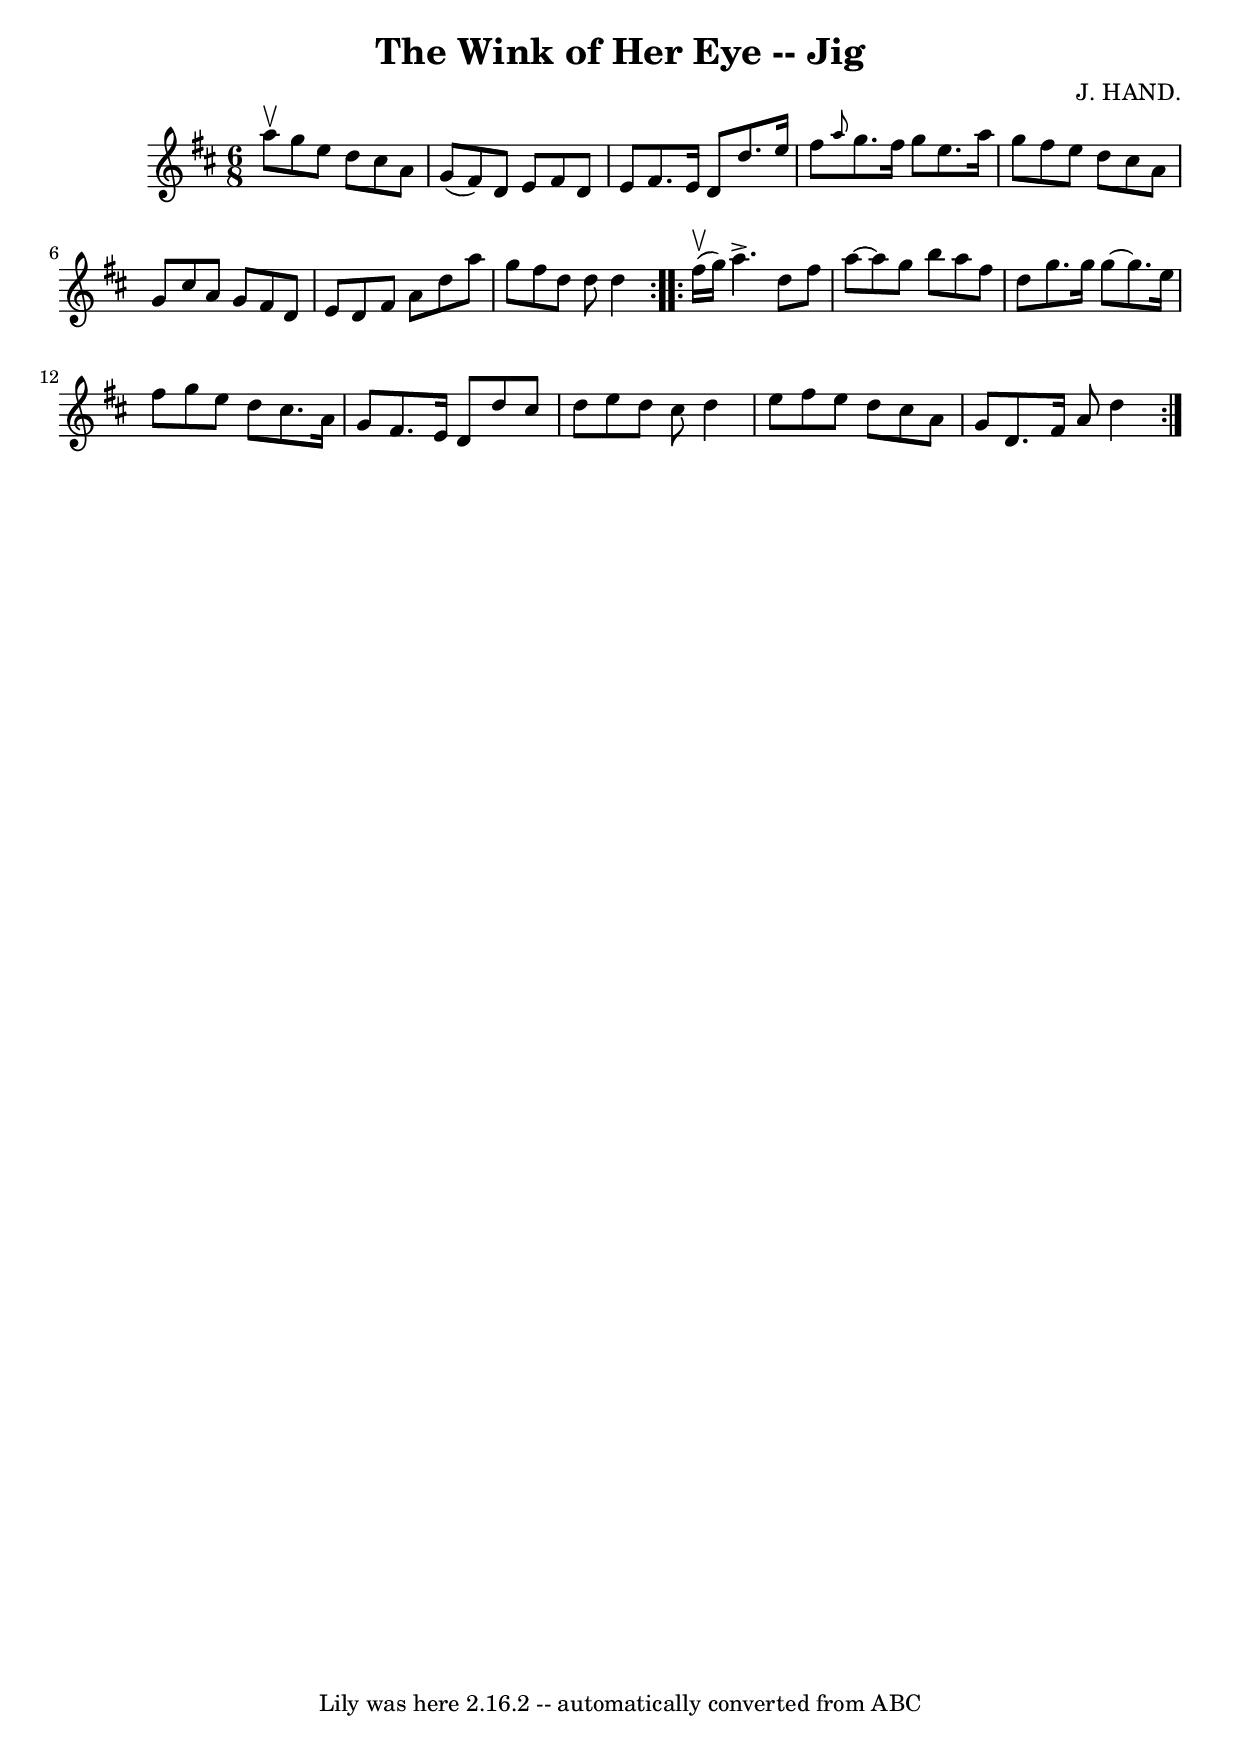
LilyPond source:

\version "2.16.2"
\include "Mammoth.ily"
\header {
  %% book = "Ryan's Mammoth Collection"
  composer = "J. HAND."
  crossRefNumber = "1"
  footnotes = "\\\\85 437"
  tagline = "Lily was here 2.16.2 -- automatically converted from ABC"
  title = "The Wink of Her Eye -- Jig"

}
voicedefault =  {



  \repeat volta 2 {

    \time 6/8 
    \key d \major
    a''8^\upbow |
    g''8 e''8 d''8    
    cis''8 a'8 g'8 (|
    fis'8) d'8 e'8 fis'8 d'8    
    e'8    |
    fis'8. e'16 d'8 d''8. e''16 fis''8    |
    
    \grace { a''8  
	   } g''8. fis''16 g''8 e''8. a''16 g''8     |
    fis''8 e''8 d''8 cis''8 a'8 g'8    |
    
    cis''8 a'8 g'8 fis'8 d'8 e'8    |
    d'8 fis'8 a'8   
    d''8 a''8 g''8    |
    fis''8 d''8 d''8 d''4  
  }     

  \repeat volta 2 {
    fis''16^\upbow(g''16) |
    a''4.^\accent   
    d''8 fis''8 a''8   ~    |
    a''8 g''8 b''8 a''8 fis''8 
    d''8    |
    g''8. g''16 g''8   ~ g''8. e''16 fis''8     |
    g''8 e''8 d''8 cis''8. a'16 g'8    |
    
    fis'8. e'16 d'8 d''8 cis''8 d''8    |
    e''8 d''8    
    cis''8 d''4 e''8    |
    fis''8 e''8 d''8 cis''8 a'8    
    g'8    |
    d'8. fis'16 a'8 d''4  
  }   

}

\score{
  <<

    \context Staff="default"
    {
      \voicedefault 
      
    }

  >>
  \layout {
    
  }
  \midi {
  }

}
